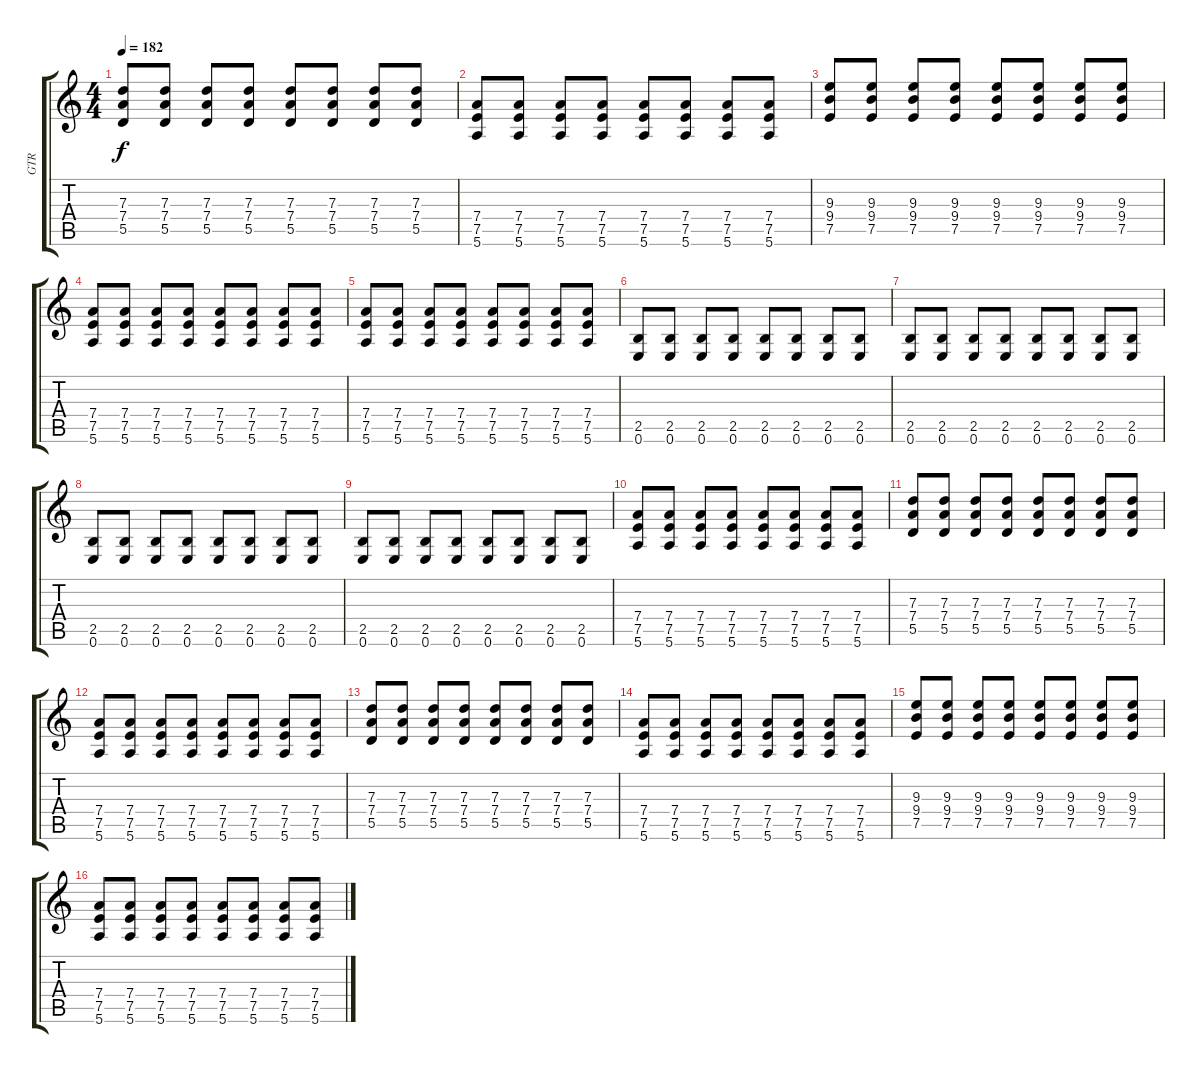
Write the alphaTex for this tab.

\track ("GTR" "GTR") {instrument distortionguitar}
\staff {score tabs}
\tuning (E4 B3 G3 D3 A2 E2) {hide}
\ts (4 4)
\tempo 182
\clef g2
\ks c
(7.3 7.4 5.5).8{dy f} (7.3 7.4 5.5).8 (7.3 7.4 5.5).8 (7.3 7.4 5.5).8 (7.3 7.4 5.5).8 (7.3 7.4 5.5).8 (7.3 7.4 5.5).8 (7.3 7.4 5.5).8 |
(7.4 7.5 5.6).8 (7.4 7.5 5.6).8 (7.4 7.5 5.6).8 (7.4 7.5 5.6).8 (7.4 7.5 5.6).8 (7.4 7.5 5.6).8 (7.4 7.5 5.6).8 (7.4 7.5 5.6).8 |
(9.3 9.4 7.5).8 (9.3 9.4 7.5).8 (9.3 9.4 7.5).8 (9.3 9.4 7.5).8 (9.3 9.4 7.5).8 (9.3 9.4 7.5).8 (9.3 9.4 7.5).8 (9.3 9.4 7.5).8 |
(7.4 7.5 5.6).8 (7.4 7.5 5.6).8 (7.4 7.5 5.6).8 (7.4 7.5 5.6).8 (7.4 7.5 5.6).8 (7.4 7.5 5.6).8 (7.4 7.5 5.6).8 (7.4 7.5 5.6).8 |
(7.4 7.5 5.6).8 (7.4 7.5 5.6).8 (7.4 7.5 5.6).8 (7.4 7.5 5.6).8 (7.4 7.5 5.6).8 (7.4 7.5 5.6).8 (7.4 7.5 5.6).8 (7.4 7.5 5.6).8 |
(2.5 0.6).8 (2.5 0.6).8 (2.5 0.6).8 (2.5 0.6).8 (2.5 0.6).8 (2.5 0.6).8 (2.5 0.6).8 (2.5 0.6).8 |
(2.5 0.6).8 (2.5 0.6).8 (2.5 0.6).8 (2.5 0.6).8 (2.5 0.6).8 (2.5 0.6).8 (2.5 0.6).8 (2.5 0.6).8 |
(2.5 0.6).8 (2.5 0.6).8 (2.5 0.6).8 (2.5 0.6).8 (2.5 0.6).8 (2.5 0.6).8 (2.5 0.6).8 (2.5 0.6).8 |
(2.5 0.6).8 (2.5 0.6).8 (2.5 0.6).8 (2.5 0.6).8 (2.5 0.6).8 (2.5 0.6).8 (2.5 0.6).8 (2.5 0.6).8 |
(7.4 7.5 5.6).8 (7.4 7.5 5.6).8 (7.4 7.5 5.6).8 (7.4 7.5 5.6).8 (7.4 7.5 5.6).8 (7.4 7.5 5.6).8 (7.4 7.5 5.6).8 (7.4 7.5 5.6).8 |
(7.3 7.4 5.5).8 (7.3 7.4 5.5).8 (7.3 7.4 5.5).8 (7.3 7.4 5.5).8 (7.3 7.4 5.5).8 (7.3 7.4 5.5).8 (7.3 7.4 5.5).8 (7.3 7.4 5.5).8 |
(7.4 7.5 5.6).8 (7.4 7.5 5.6).8 (7.4 7.5 5.6).8 (7.4 7.5 5.6).8 (7.4 7.5 5.6).8 (7.4 7.5 5.6).8 (7.4 7.5 5.6).8 (7.4 7.5 5.6).8 |
(7.3 7.4 5.5).8 (7.3 7.4 5.5).8 (7.3 7.4 5.5).8 (7.3 7.4 5.5).8 (7.3 7.4 5.5).8 (7.3 7.4 5.5).8 (7.3 7.4 5.5).8 (7.3 7.4 5.5).8 |
(7.4 7.5 5.6).8 (7.4 7.5 5.6).8 (7.4 7.5 5.6).8 (7.4 7.5 5.6).8 (7.4 7.5 5.6).8 (7.4 7.5 5.6).8 (7.4 7.5 5.6).8 (7.4 7.5 5.6).8 |
(9.3 9.4 7.5).8 (9.3 9.4 7.5).8 (9.3 9.4 7.5).8 (9.3 9.4 7.5).8 (9.3 9.4 7.5).8 (9.3 9.4 7.5).8 (9.3 9.4 7.5).8 (9.3 9.4 7.5).8 |
(7.4 7.5 5.6).8 (7.4 7.5 5.6).8 (7.4 7.5 5.6).8 (7.4 7.5 5.6).8 (7.4 7.5 5.6).8 (7.4 7.5 5.6).8 (7.4 7.5 5.6).8 (7.4 7.5 5.6).8
